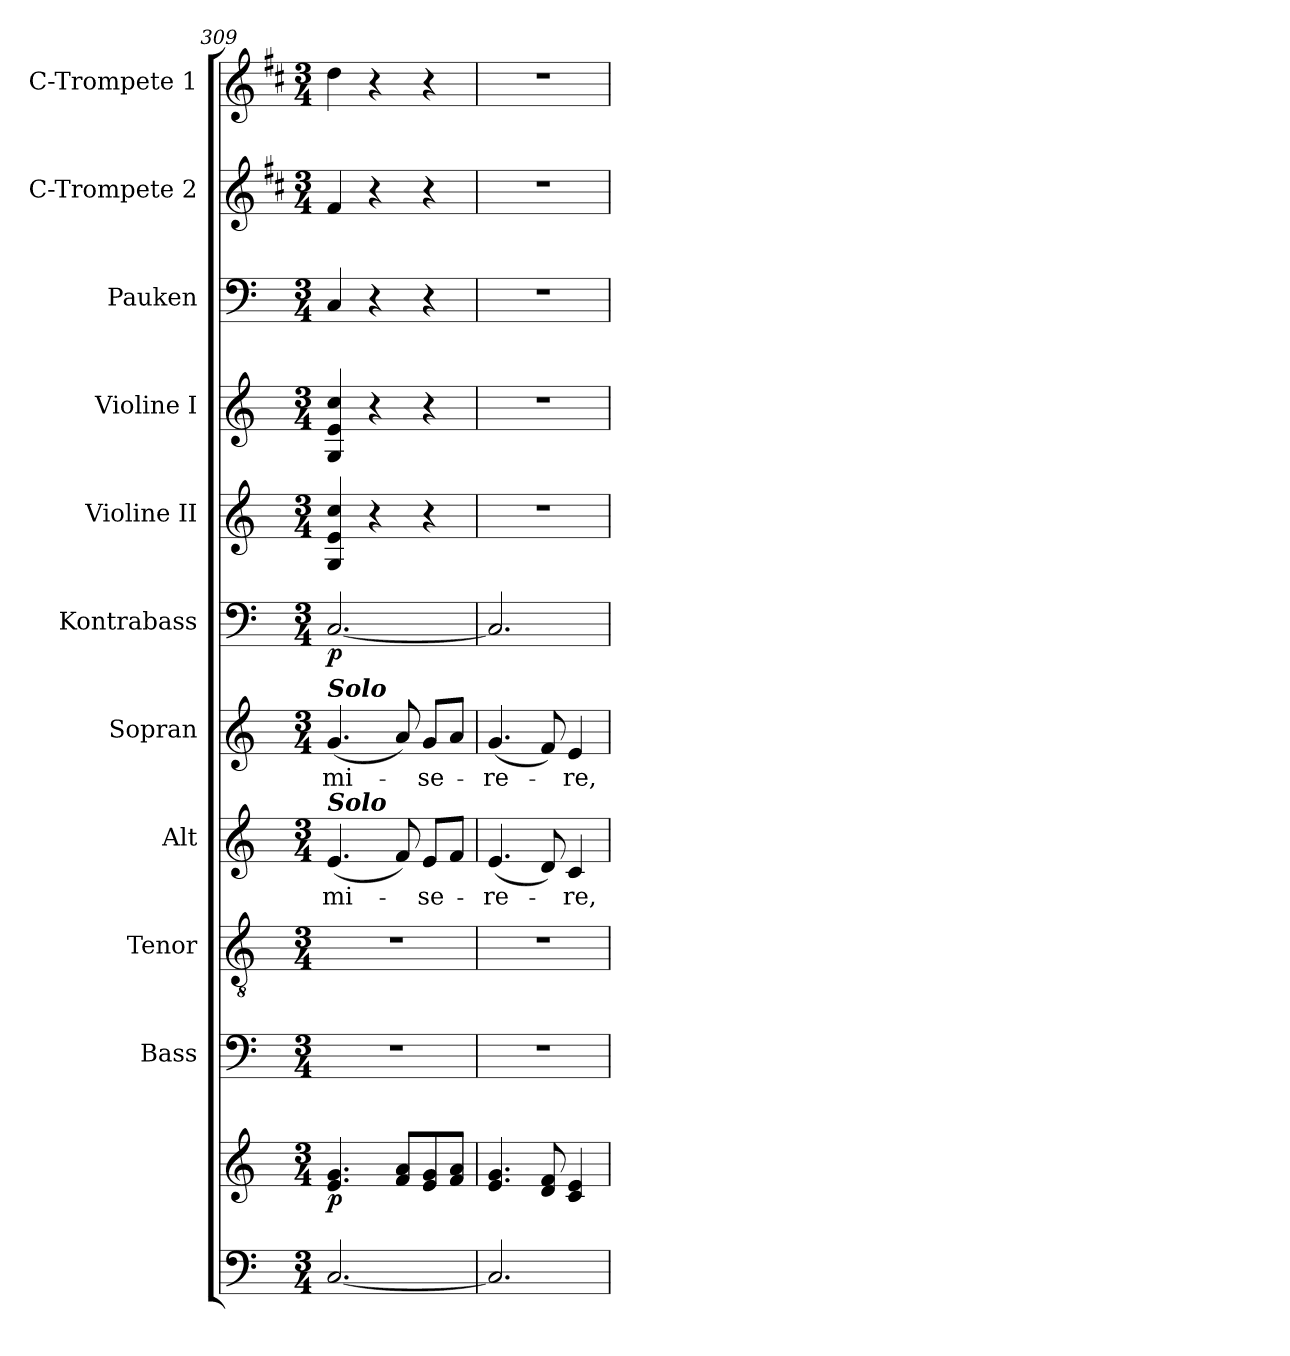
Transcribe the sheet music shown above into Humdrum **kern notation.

**kern	**kern	**dynam	**kern	**kern	**kern	**text	**kern	**text	**kern	**dynam	**kern	**kern	**kern	**kern	**kern
*part11	*part11	*part11	*part10	*part9	*part8	*part8	*part7	*part7	*part6	*part6	*part5	*part4	*part3	*part2	*part1
*staff12	*staff11	*staff11/12	*staff10	*staff9	*staff8	*staff8	*staff7	*staff7	*staff6	*staff6	*staff5	*staff4	*staff3	*staff2	*staff1
*	*	*	*I"Bass	*I"Tenor	*I"Alt	*	*I"Sopran	*	*I"Kontrabass	*	*I"Violine II	*I"Violine I	*I"Pauken	*I"C-Trompete 2	*I"C-Trompete 1
*	*	*	*I'B.	*I'T.	*I'A.	*	*I'S.	*	*I'Kb.	*	*I'Vl. II	*I'Vl. I	*I'Pk.	*I'C Trp. 2	*I'C Trp. 1
*clefF4	*clefG2	*	*clefF4	*clefGv2	*clefG2	*	*clefG2	*	*clefF4	*	*clefG2	*clefG2	*clefF4	*clefG2	*clefG2
*	*	*	*	*	*	*	*	*	*ITrd7c12	*	*	*	*	*ITrd1c2	*ITrd1c2
*k[]	*k[]	*	*k[]	*k[]	*k[]	*	*k[]	*	*k[]	*	*k[]	*k[]	*k[]	*k[]	*k[]
*C:	*C:	*	*C:	*C:	*C:	*	*C:	*	*C:	*	*C:	*C:	*C:	*C:	*C:
*M3/4	*M3/4	*	*M3/4	*M3/4	*M3/4	*	*M3/4	*	*M3/4	*	*M3/4	*M3/4	*M3/4	*M3/4	*M3/4
=309	=309	=309	=309	=309	=309	=309	=309	=309	=309	=309	=309	=309	=309	=309	=309
!	!	!	!	!	!	!	!LO:TX:a:Bi:t=Solo	!	!	!	!	!	!	!	!
!	!	!	!	!	!LO:TX:a:Bi:t=Solo	!	!	!	!	!	!	!	!	!	!
!	!	!LO:DY:b	!	!	!	!LO:LY:b	!	!LO:LY:b	!	!LO:DY:b	!	!	!	!	!
[2.C/	4.e/ 4.g/	p	2.r	2.r	(<4.e/	mi-	(<4.g/	mi-	[2.CC/	p	4G/ 4e/ 4cc/	4G/ 4e/ 4cc/	4C/	4e/	4cc\
.	.	.	.	.	.	.	.	.	.	.	4r	4r	4r	4r	4r
.	8f/ 8a/L	.	.	.	8f/)	.	8a/)	.	.	.	.	.	.	.	.
!	!	!	!	!	!	!LO:LY:b	!	!LO:LY:b	!	!	!	!	!	!	!
.	8e/ 8g/	.	.	.	8e/L	-se-	8g/L	-se-	.	.	4r	4r	4r	4r	4r
.	8f/ 8a/J	.	.	.	8f/J	.	8a/J	.	.	.	.	.	.	.	.
=310	=310	=310	=310	=310	=310	=310	=310	=310	=310	=310	=310	=310	=310	=310	=310
!	!	!	!	!	!	!LO:LY:b	!	!LO:LY:b	!	!	!	!	!	!	!
2.C/]	4.e/ 4.g/	.	2.r	2.r	(<4.e/	-re-	(<4.g/	-re-	2.CC/]	.	2.r	2.r	2.r	2.r	2.r
.	8d/ 8f/	.	.	.	8d/)	.	8f/)	.	.	.	.	.	.	.	.
!	!	!	!	!	!	!LO:LY:b	!	!LO:LY:b	!	!	!	!	!	!	!
.	4c/ 4e/	.	.	.	4c/	-re,	4e/	-re,	.	.	.	.	.	.	.
=	=	=	=	=	=	=	=	=	=	=	=	=	=	=	=
*-	*-	*-	*-	*-	*-	*-	*-	*-	*-	*-	*-	*-	*-	*-	*-
